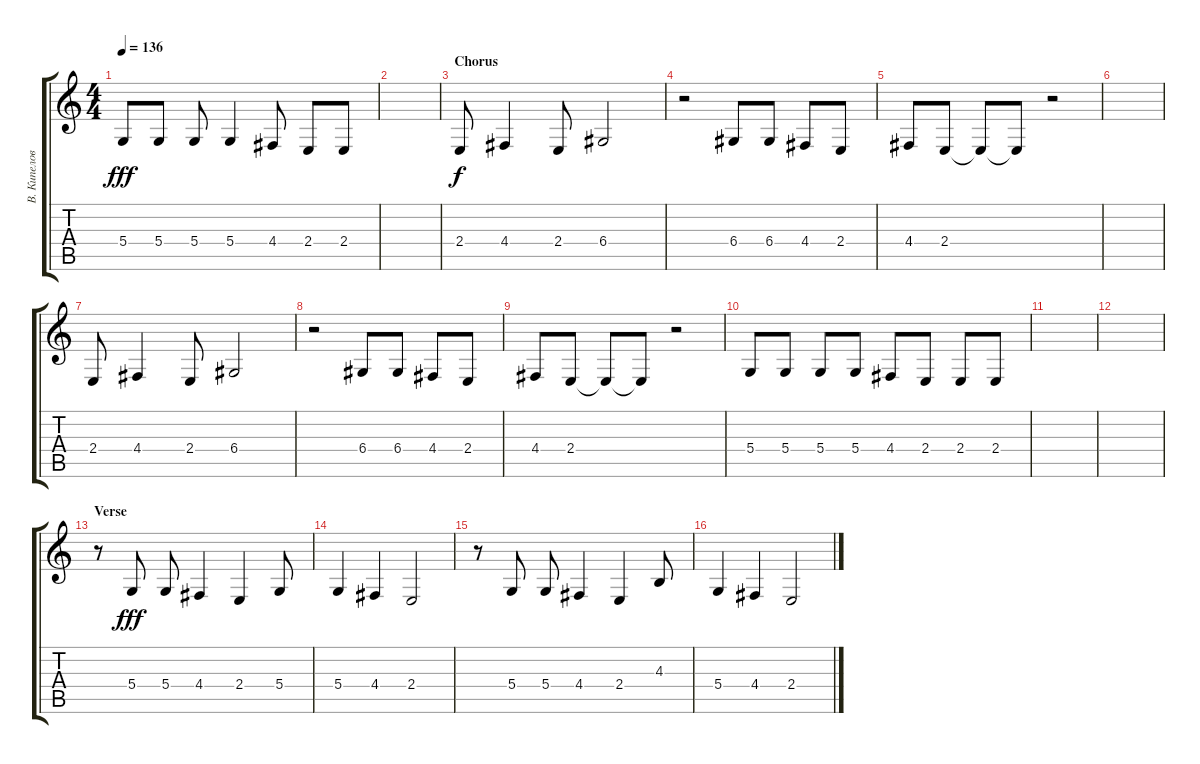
\track ("В. Кипелов" "В. Кипелов") {instrument tenorsax}
\staff {score tabs}
\tuning (E4 B3 G3 D3 A2 E2) {hide}
\ts (4 4)
\tempo 136
\clef g2
\ks c
5.4.8{dy fff} 5.4.8 5.4.8 5.4.4 4.4.8 2.4.8 2.4.8 |
|
\section ("" "Chorus")
2.4.8{dy f} 4.4.4 2.4.8 6.4.2 |
r.2 6.4.8 6.4.8 4.4.8 2.4.8 |
4.4.8 2.4.8 2.4{t}.8 2.4{t}.8 r.2 |
|
2.4.8 4.4.4 2.4.8 6.4.2 |
r.2 6.4.8 6.4.8 4.4.8 2.4.8 |
4.4.8 2.4.8 2.4{t}.8 2.4{t}.8 r.2 |
5.4.8 5.4.8 5.4.8 5.4.8 4.4.8 2.4.8 2.4.8 2.4.8 |
|
|
\section ("" "Verse")
r.8 5.4.8{dy fff} 5.4.8 4.4.4 2.4.4 5.4.8 |
5.4.4 4.4.4 2.4.2 |
r.8 5.4.8 5.4.8 4.4.4 2.4.4 4.3.8 |
5.4.4 4.4.4 2.4.2
